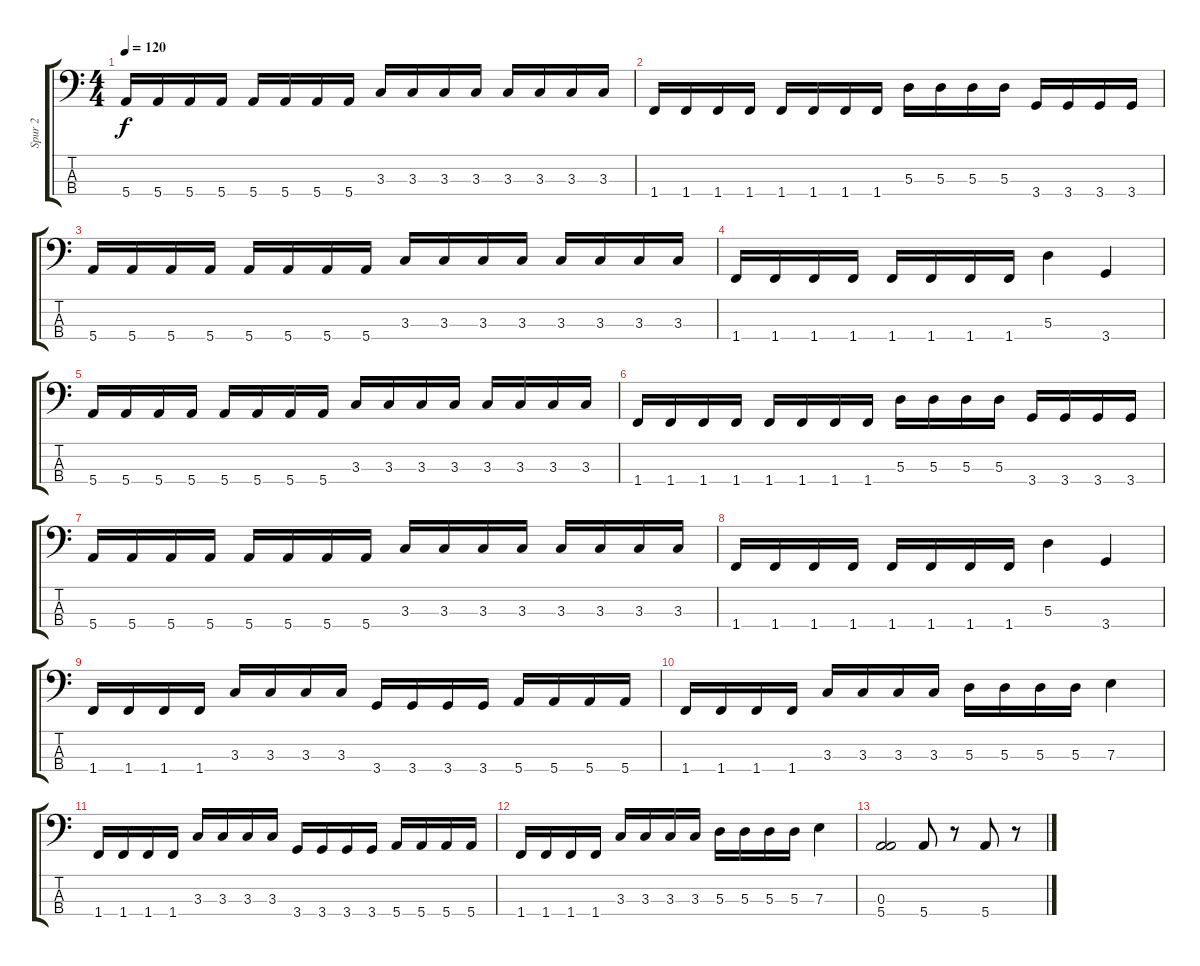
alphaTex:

\track ("Spur 2" "Spur 2") {instrument electricbassfinger}
\staff {score tabs}
\tuning (G2 D2 A1 E1) {hide}
\ts (4 4)
\tempo 120
\clef f4
\ks c
5.4.16{dy f} 5.4.16 5.4.16 5.4.16 5.4.16 5.4.16 5.4.16 5.4.16 3.3.16 3.3.16 3.3.16 3.3.16 3.3.16 3.3.16 3.3.16 3.3.16 |
1.4.16 1.4.16 1.4.16 1.4.16 1.4.16 1.4.16 1.4.16 1.4.16 5.3.16 5.3.16 5.3.16 5.3.16 3.4.16 3.4.16 3.4.16 3.4.16 |
5.4.16 5.4.16 5.4.16 5.4.16 5.4.16 5.4.16 5.4.16 5.4.16 3.3.16 3.3.16 3.3.16 3.3.16 3.3.16 3.3.16 3.3.16 3.3.16 |
1.4.16 1.4.16 1.4.16 1.4.16 1.4.16 1.4.16 1.4.16 1.4.16 5.3.4 3.4.4 |
5.4.16 5.4.16 5.4.16 5.4.16 5.4.16 5.4.16 5.4.16 5.4.16 3.3.16 3.3.16 3.3.16 3.3.16 3.3.16 3.3.16 3.3.16 3.3.16 |
1.4.16 1.4.16 1.4.16 1.4.16 1.4.16 1.4.16 1.4.16 1.4.16 5.3.16 5.3.16 5.3.16 5.3.16 3.4.16 3.4.16 3.4.16 3.4.16 |
5.4.16 5.4.16 5.4.16 5.4.16 5.4.16 5.4.16 5.4.16 5.4.16 3.3.16 3.3.16 3.3.16 3.3.16 3.3.16 3.3.16 3.3.16 3.3.16 |
1.4.16 1.4.16 1.4.16 1.4.16 1.4.16 1.4.16 1.4.16 1.4.16 5.3.4 3.4.4 |
1.4.16 1.4.16 1.4.16 1.4.16 3.3.16 3.3.16 3.3.16 3.3.16 3.4.16 3.4.16 3.4.16 3.4.16 5.4.16 5.4.16 5.4.16 5.4.16 |
1.4.16 1.4.16 1.4.16 1.4.16 3.3.16 3.3.16 3.3.16 3.3.16 5.3.16 5.3.16 5.3.16 5.3.16 7.3.4 |
1.4.16 1.4.16 1.4.16 1.4.16 3.3.16 3.3.16 3.3.16 3.3.16 3.4.16 3.4.16 3.4.16 3.4.16 5.4.16 5.4.16 5.4.16 5.4.16 |
1.4.16 1.4.16 1.4.16 1.4.16 3.3.16 3.3.16 3.3.16 3.3.16 5.3.16 5.3.16 5.3.16 5.3.16 7.3.4 |
(0.3 5.4).2 5.4.8 r.8 5.4.8 r.8
